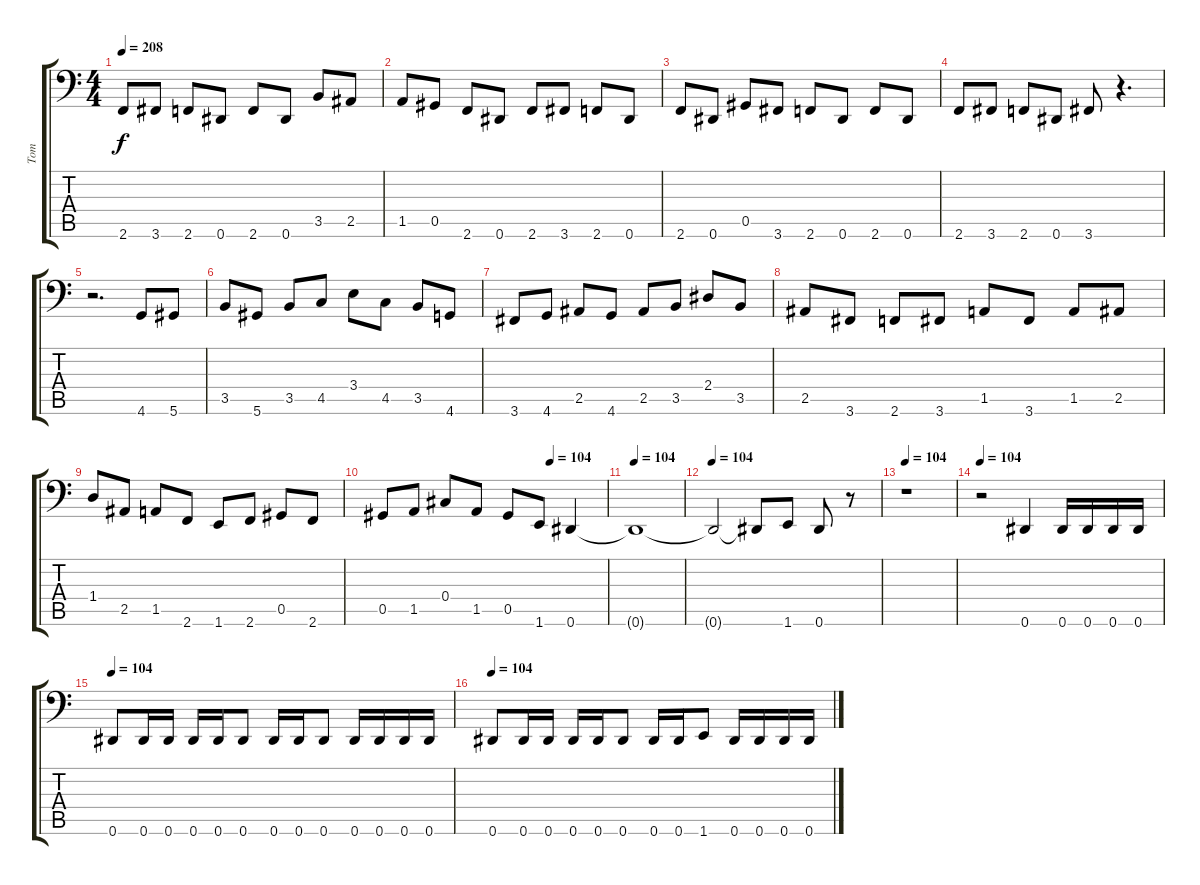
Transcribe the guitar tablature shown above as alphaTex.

\track ("Tom" "Tom") {instrument electricbassfinger}
\staff {score tabs}
\tuning (Eb3 Bb2 Gb2 Db2 Ab1 Eb1) {hide}
\ts (4 4)
\tempo 208
\clef f4
\ks c
2.6.8{dy f} 3.6.8 2.6.8 0.6.8 2.6.8 0.6.8 3.5.8 2.5.8 |
1.5.8 0.5.8 2.6.8 0.6.8 2.6.8 3.6.8 2.6.8 0.6.8 |
2.6.8 0.6.8 0.5.8 3.6.8 2.6.8 0.6.8 2.6.8 0.6.8 |
2.6.8 3.6.8 2.6.8 0.6.8 3.6.8 r.4{d} |
r.2{d} 4.6.8 5.6.8 |
3.5.8 5.6.8 3.5.8 4.5.8 3.4.8 4.5.8 3.5.8 4.6.8 |
3.6.8 4.6.8 2.5.8 4.6.8 2.5.8 3.5.8 2.4.8 3.5.8 |
2.5.8 3.6.8 2.6.8 3.6.8 1.5.8 3.6.8 1.5.8 2.5.8 |
1.4.8 2.5.8 1.5.8 2.6.8 1.6.8 2.6.8 0.5.8 2.6.8 |
\tempo (104 0.75)
0.5.8 1.5.8 0.4.8 1.5.8 0.5.8 1.6.8 0.6.4 |
\tempo 104
0.6{t}.1 |
\tempo 104
0.6{t}.2 0.6{t}.8 1.6.8 0.6.8 r.8 |
\tempo 104
r.1 |
\tempo 104
r.2 0.6.4 0.6.16 0.6.16 0.6.16 0.6.16 |
\tempo 104
0.6.8 0.6.16 0.6.16 0.6.16 0.6.16 0.6.8 0.6.16 0.6.16 0.6.8 0.6.16 0.6.16 0.6.16 0.6.16 |
\tempo 104
0.6.8 0.6.16 0.6.16 0.6.16 0.6.16 0.6.8 0.6.16 0.6.16 1.6.8 0.6.16 0.6.16 0.6.16 0.6.16
